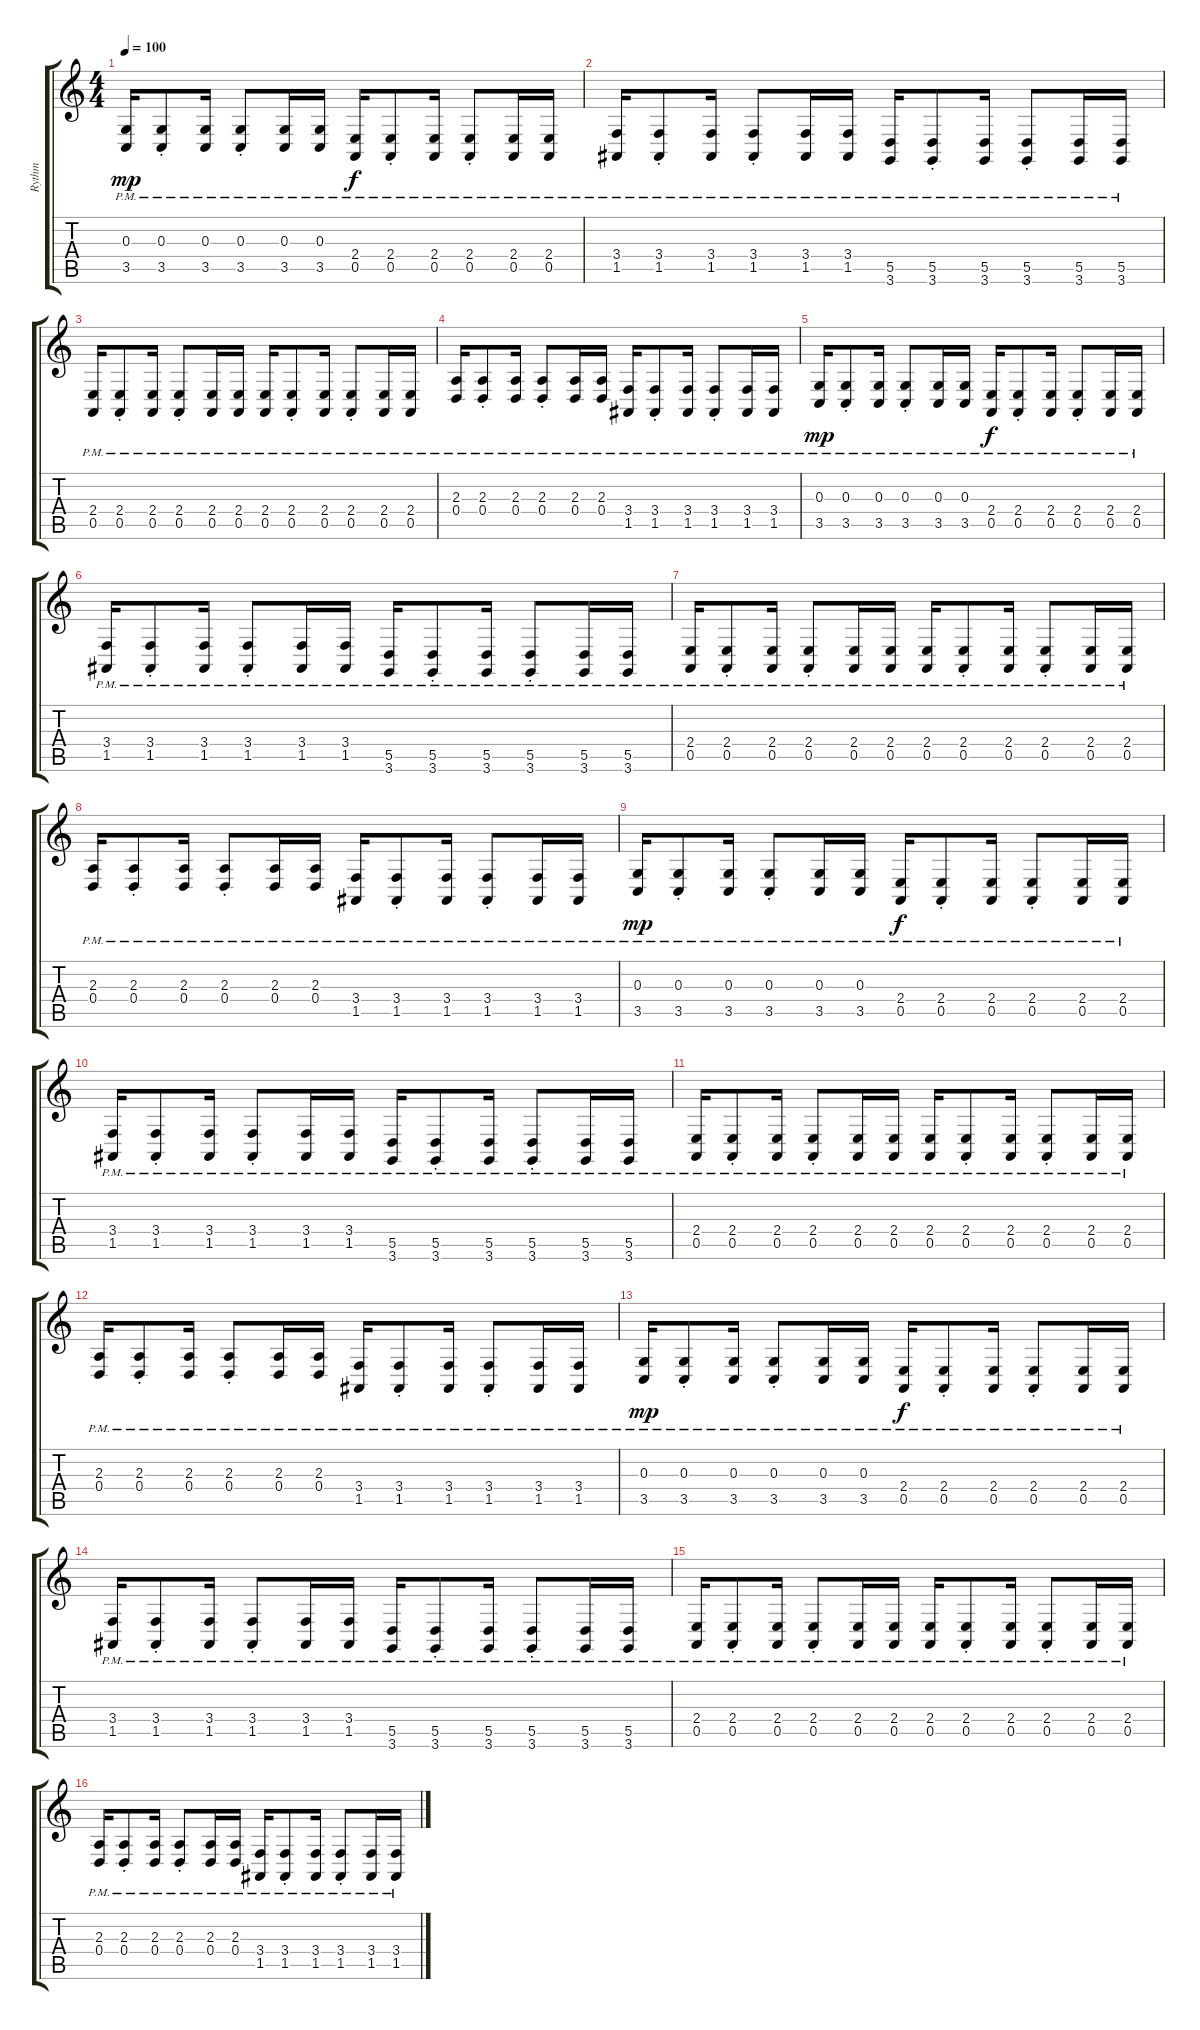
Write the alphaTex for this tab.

\track ("Rythm" "Rythm") {instrument lead8bassandlead}
\staff {score tabs}
\tuning (E4 B3 G3 D3 A2 E2) {hide}
\ts (4 4)
\tempo 100
\clef g2
\ks c
(0.3{pm} 3.5{pm}).16{dy mp} (0.3{pm st} 3.5{pm st}).8 (0.3{pm} 3.5{pm}).16 (0.3{pm st} 3.5{pm st}).8 (0.3{pm} 3.5{pm}).16 (0.3{pm} 3.5{pm}).16 (2.4{pm} 0.5{pm}).16{dy f} (2.4{pm st} 0.5{pm st}).8 (2.4{pm} 0.5{pm}).16 (2.4{pm st} 0.5{pm st}).8 (2.4{pm} 0.5{pm}).16 (2.4{pm} 0.5{pm}).16 |
(3.4{pm} 1.5{pm}).16 (3.4{pm st} 1.5{pm st}).8 (3.4{pm} 1.5{pm}).16 (3.4{pm st} 1.5{pm st}).8 (3.4{pm} 1.5{pm}).16 (3.4{pm} 1.5{pm}).16 (5.5{pm} 3.6{pm}).16 (5.5{pm st} 3.6{pm st}).8 (5.5{pm} 3.6{pm}).16 (5.5{pm st} 3.6{pm st}).8 (5.5{pm} 3.6{pm}).16 (5.5{pm} 3.6{pm}).16 |
(2.4{pm} 0.5{pm}).16 (2.4{pm st} 0.5{pm st}).8 (2.4{pm} 0.5{pm}).16 (2.4{pm st} 0.5{pm st}).8 (2.4{pm} 0.5{pm}).16 (2.4{pm} 0.5{pm}).16 (2.4{pm} 0.5{pm}).16 (2.4{pm st} 0.5{pm st}).8 (2.4{pm} 0.5{pm}).16 (2.4{pm st} 0.5{pm st}).8 (2.4{pm} 0.5{pm}).16 (2.4{pm} 0.5{pm}).16 |
(2.3{pm} 0.4{pm}).16 (2.3{pm st} 0.4{pm st}).8 (2.3{pm} 0.4{pm}).16 (2.3{pm st} 0.4{pm st}).8 (2.3{pm} 0.4{pm}).16 (2.3{pm} 0.4{pm}).16 (3.4{pm} 1.5{pm}).16 (3.4{pm st} 1.5{pm st}).8 (3.4{pm} 1.5{pm}).16 (3.4{pm st} 1.5{pm st}).8 (3.4{pm} 1.5{pm}).16 (3.4{pm} 1.5{pm}).16 |
(0.3{pm} 3.5{pm}).16{dy mp} (0.3{pm st} 3.5{pm st}).8 (0.3{pm} 3.5{pm}).16 (0.3{pm st} 3.5{pm st}).8 (0.3{pm} 3.5{pm}).16 (0.3{pm} 3.5{pm}).16 (2.4{pm} 0.5{pm}).16{dy f} (2.4{pm st} 0.5{pm st}).8 (2.4{pm} 0.5{pm}).16 (2.4{pm st} 0.5{pm st}).8 (2.4{pm} 0.5{pm}).16 (2.4{pm} 0.5{pm}).16 |
(3.4{pm} 1.5{pm}).16 (3.4{pm st} 1.5{pm st}).8 (3.4{pm} 1.5{pm}).16 (3.4{pm st} 1.5{pm st}).8 (3.4{pm} 1.5{pm}).16 (3.4{pm} 1.5{pm}).16 (5.5{pm} 3.6{pm}).16 (5.5{pm st} 3.6{pm st}).8 (5.5{pm} 3.6{pm}).16 (5.5{pm st} 3.6{pm st}).8 (5.5{pm} 3.6{pm}).16 (5.5{pm} 3.6{pm}).16 |
(2.4{pm} 0.5{pm}).16 (2.4{pm st} 0.5{pm st}).8 (2.4{pm} 0.5{pm}).16 (2.4{pm st} 0.5{pm st}).8 (2.4{pm} 0.5{pm}).16 (2.4{pm} 0.5{pm}).16 (2.4{pm} 0.5{pm}).16 (2.4{pm st} 0.5{pm st}).8 (2.4{pm} 0.5{pm}).16 (2.4{pm st} 0.5{pm st}).8 (2.4{pm} 0.5{pm}).16 (2.4{pm} 0.5{pm}).16 |
(2.3{pm} 0.4{pm}).16 (2.3{pm st} 0.4{pm st}).8 (2.3{pm} 0.4{pm}).16 (2.3{pm st} 0.4{pm st}).8 (2.3{pm} 0.4{pm}).16 (2.3{pm} 0.4{pm}).16 (3.4{pm} 1.5{pm}).16 (3.4{pm st} 1.5{pm st}).8 (3.4{pm} 1.5{pm}).16 (3.4{pm st} 1.5{pm st}).8 (3.4{pm} 1.5{pm}).16 (3.4{pm} 1.5{pm}).16 |
(0.3{pm} 3.5{pm}).16{dy mp} (0.3{pm st} 3.5{pm st}).8 (0.3{pm} 3.5{pm}).16 (0.3{pm st} 3.5{pm st}).8 (0.3{pm} 3.5{pm}).16 (0.3{pm} 3.5{pm}).16 (2.4{pm} 0.5{pm}).16{dy f} (2.4{pm st} 0.5{pm st}).8 (2.4{pm} 0.5{pm}).16 (2.4{pm st} 0.5{pm st}).8 (2.4{pm} 0.5{pm}).16 (2.4{pm} 0.5{pm}).16 |
(3.4{pm} 1.5{pm}).16 (3.4{pm st} 1.5{pm st}).8 (3.4{pm} 1.5{pm}).16 (3.4{pm st} 1.5{pm st}).8 (3.4{pm} 1.5{pm}).16 (3.4{pm} 1.5{pm}).16 (5.5{pm} 3.6{pm}).16 (5.5{pm st} 3.6{pm st}).8 (5.5{pm} 3.6{pm}).16 (5.5{pm st} 3.6{pm st}).8 (5.5{pm} 3.6{pm}).16 (5.5{pm} 3.6{pm}).16 |
(2.4{pm} 0.5{pm}).16 (2.4{pm st} 0.5{pm st}).8 (2.4{pm} 0.5{pm}).16 (2.4{pm st} 0.5{pm st}).8 (2.4{pm} 0.5{pm}).16 (2.4{pm} 0.5{pm}).16 (2.4{pm} 0.5{pm}).16 (2.4{pm st} 0.5{pm st}).8 (2.4{pm} 0.5{pm}).16 (2.4{pm st} 0.5{pm st}).8 (2.4{pm} 0.5{pm}).16 (2.4{pm} 0.5{pm}).16 |
(2.3{pm} 0.4{pm}).16 (2.3{pm st} 0.4{pm st}).8 (2.3{pm} 0.4{pm}).16 (2.3{pm st} 0.4{pm st}).8 (2.3{pm} 0.4{pm}).16 (2.3{pm} 0.4{pm}).16 (3.4{pm} 1.5{pm}).16 (3.4{pm st} 1.5{pm st}).8 (3.4{pm} 1.5{pm}).16 (3.4{pm st} 1.5{pm st}).8 (3.4{pm} 1.5{pm}).16 (3.4{pm} 1.5{pm}).16 |
(0.3{pm} 3.5{pm}).16{dy mp} (0.3{pm st} 3.5{pm st}).8 (0.3{pm} 3.5{pm}).16 (0.3{pm st} 3.5{pm st}).8 (0.3{pm} 3.5{pm}).16 (0.3{pm} 3.5{pm}).16 (2.4{pm} 0.5{pm}).16{dy f} (2.4{pm st} 0.5{pm st}).8 (2.4{pm} 0.5{pm}).16 (2.4{pm st} 0.5{pm st}).8 (2.4{pm} 0.5{pm}).16 (2.4{pm} 0.5{pm}).16 |
(3.4{pm} 1.5{pm}).16 (3.4{pm st} 1.5{pm st}).8 (3.4{pm} 1.5{pm}).16 (3.4{pm st} 1.5{pm st}).8 (3.4{pm} 1.5{pm}).16 (3.4{pm} 1.5{pm}).16 (5.5{pm} 3.6{pm}).16 (5.5{pm st} 3.6{pm st}).8 (5.5{pm} 3.6{pm}).16 (5.5{pm st} 3.6{pm st}).8 (5.5{pm} 3.6{pm}).16 (5.5{pm} 3.6{pm}).16 |
(2.4{pm} 0.5{pm}).16 (2.4{pm st} 0.5{pm st}).8 (2.4{pm} 0.5{pm}).16 (2.4{pm st} 0.5{pm st}).8 (2.4{pm} 0.5{pm}).16 (2.4{pm} 0.5{pm}).16 (2.4{pm} 0.5{pm}).16 (2.4{pm st} 0.5{pm st}).8 (2.4{pm} 0.5{pm}).16 (2.4{pm st} 0.5{pm st}).8 (2.4{pm} 0.5{pm}).16 (2.4{pm} 0.5{pm}).16 |
(2.3{pm} 0.4{pm}).16 (2.3{pm st} 0.4{pm st}).8 (2.3{pm} 0.4{pm}).16 (2.3{pm st} 0.4{pm st}).8 (2.3{pm} 0.4{pm}).16 (2.3{pm} 0.4{pm}).16 (3.4{pm} 1.5{pm}).16 (3.4{pm st} 1.5{pm st}).8 (3.4{pm} 1.5{pm}).16 (3.4{pm st} 1.5{pm st}).8 (3.4{pm} 1.5{pm}).16 (3.4{pm} 1.5{pm}).16
